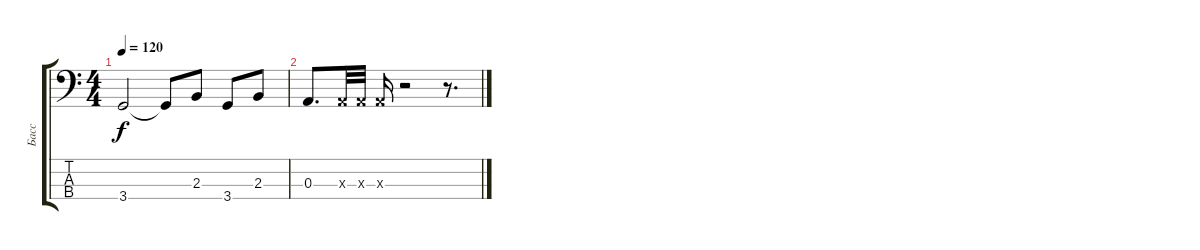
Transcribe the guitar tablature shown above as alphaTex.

\track ("Басс" "Басс") {instrument electricbasspick}
\staff {score tabs}
\tuning (G2 D2 A1 E1) {hide}
\ts (4 4)
\tempo 120
\clef f4
\ks c
3.4{t}.2{dy f} 3.4{t}.8 2.3.8 3.4.8 2.3.8 |
0.3.8{d} 0.3{x}.32 0.3{x}.32 0.3{x}.16 r.2 r.8{d}
